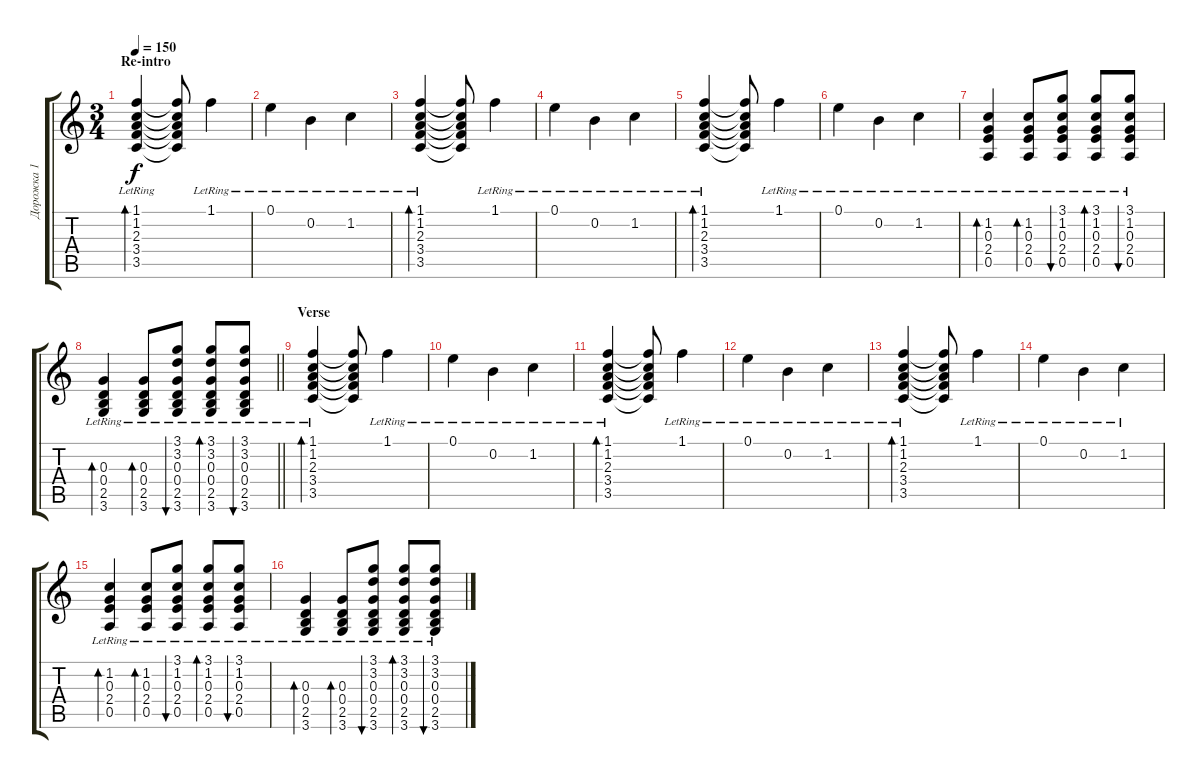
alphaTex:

\track ("Дорожка 1" "Дорожка 1") {instrument acousticguitarsteel}
\staff {score tabs}
\tuning (E4 B3 G3 D3 A2 E2) {hide}
\ts (3 4)
\section ("" "Re-intro")
\tempo 150
\clef g2
\ks c
(1.1{lr} 1.2{lr} 2.3{lr} 3.4{lr} 3.5{lr}).4{bd 60 dy f} (1.1{t} 1.2{t} 2.3{t} 3.4{t} 3.5{t}).8 1.1{lr}.4 |
0.1{lr}.4 0.2{lr}.4 1.2{lr}.4 |
(1.1{lr} 1.2{lr} 2.3{lr} 3.4{lr} 3.5{lr}).4{bd 60} (1.1{t} 1.2{t} 2.3{t} 3.4{t} 3.5{t}).8 1.1{lr}.4 |
0.1{lr}.4 0.2{lr}.4 1.2{lr}.4 |
(1.1{lr} 1.2{lr} 2.3{lr} 3.4{lr} 3.5{lr}).4{bd 60} (1.1{t} 1.2{t} 2.3{t} 3.4{t} 3.5{t}).8 1.1{lr}.4 |
0.1{lr}.4 0.2{lr}.4 1.2{lr}.4 |
(1.2{lr} 0.3{lr} 2.4{lr} 0.5{lr}).4{bd 60} (1.2{lr} 0.3{lr} 2.4{lr} 0.5{lr}).8{bd 60} (3.1{lr} 1.2{lr} 0.3{lr} 2.4{lr} 0.5{lr}).8{bu 60} (3.1{lr} 1.2{lr} 0.3{lr} 2.4{lr} 0.5{lr}).8{bd 60} (3.1{lr} 1.2{lr} 0.3{lr} 2.4{lr} 0.5{lr}).8{bu 60} |
\barLineRight lightlight
(0.3{lr} 0.4{lr} 2.5{lr} 3.6{lr}).4{bd 60} (0.3{lr} 0.4{lr} 2.5{lr} 3.6{lr}).8{bd 60} (3.1{lr} 3.2{lr} 0.3{lr} 0.4{lr} 2.5{lr} 3.6{lr}).8{bu 60} (3.1{lr} 3.2{lr} 0.3{lr} 0.4{lr} 2.5{lr} 3.6{lr}).8{bd 60} (3.1{lr} 3.2{lr} 0.3{lr} 0.4{lr} 2.5{lr} 3.6{lr}).8{bu 60} |
\section ("" "Verse")
(1.1{lr} 1.2{lr} 2.3{lr} 3.4{lr} 3.5{lr}).4{bd 60} (1.1{t} 1.2{t} 2.3{t} 3.4{t} 3.5{t}).8 1.1{lr}.4 |
0.1{lr}.4 0.2{lr}.4 1.2{lr}.4 |
(1.1{lr} 1.2{lr} 2.3{lr} 3.4{lr} 3.5{lr}).4{bd 60} (1.1{t} 1.2{t} 2.3{t} 3.4{t} 3.5{t}).8 1.1{lr}.4 |
0.1{lr}.4 0.2{lr}.4 1.2{lr}.4 |
(1.1{lr} 1.2{lr} 2.3{lr} 3.4{lr} 3.5{lr}).4{bd 60} (1.1{t} 1.2{t} 2.3{t} 3.4{t} 3.5{t}).8 1.1{lr}.4 |
0.1{lr}.4 0.2{lr}.4 1.2{lr}.4 |
(1.2{lr} 0.3{lr} 2.4{lr} 0.5{lr}).4{bd 60} (1.2{lr} 0.3{lr} 2.4{lr} 0.5{lr}).8{bd 60} (3.1{lr} 1.2{lr} 0.3{lr} 2.4{lr} 0.5{lr}).8{bu 60} (3.1{lr} 1.2{lr} 0.3{lr} 2.4{lr} 0.5{lr}).8{bd 60} (3.1{lr} 1.2{lr} 0.3{lr} 2.4{lr} 0.5{lr}).8{bu 60} |
(0.3{lr} 0.4{lr} 2.5{lr} 3.6{lr}).4{bd 60} (0.3{lr} 0.4{lr} 2.5{lr} 3.6{lr}).8{bd 60} (3.1{lr} 3.2{lr} 0.3{lr} 0.4{lr} 2.5{lr} 3.6{lr}).8{bu 60} (3.1{lr} 3.2{lr} 0.3{lr} 0.4{lr} 2.5{lr} 3.6{lr}).8{bd 60} (3.1{lr} 3.2{lr} 0.3{lr} 0.4{lr} 2.5{lr} 3.6{lr}).8{bu 60}
